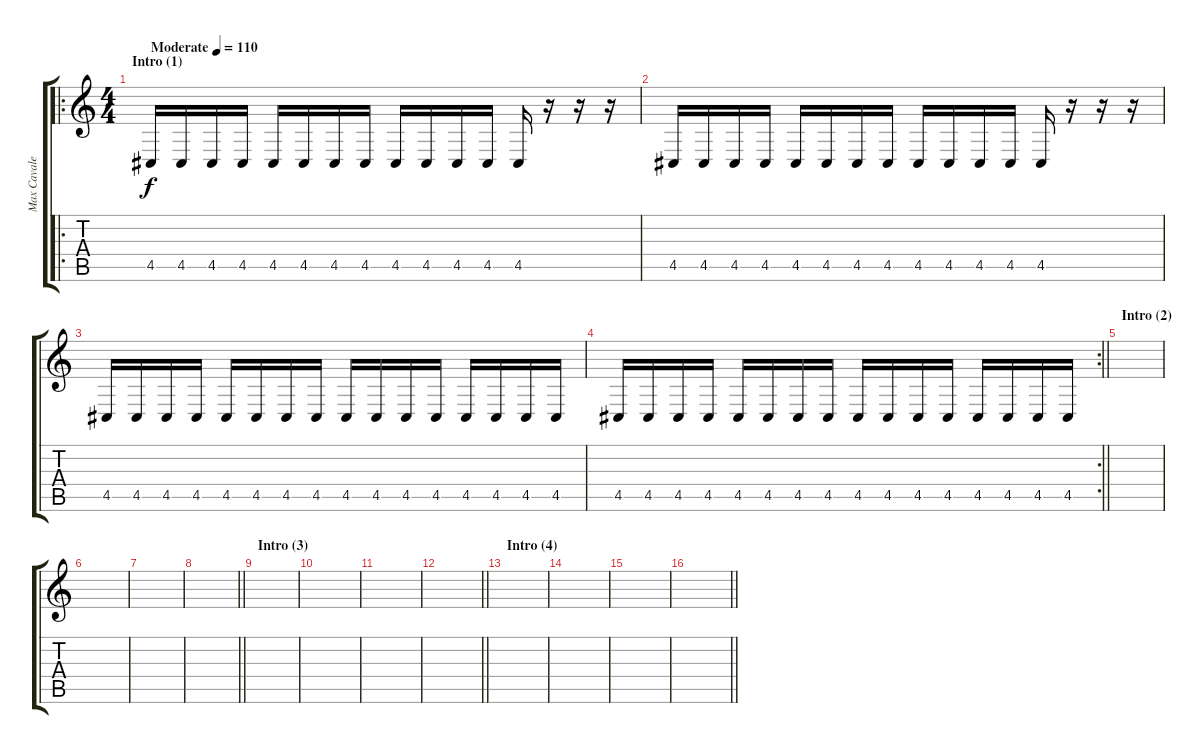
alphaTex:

\track ("Max Cavalera" "Max Cavale") {instrument lead1square}
\staff {score tabs}
\tuning (E4 B3 G3 D3 A2 D2) {hide}
\ro
\ts (4 4)
\section ("" "Intro (1)")
\tempo (110 "Moderate")
\clef g2
\ks c
4.5.16{dy f instrument lead1square} 4.5.16 4.5.16 4.5.16 4.5.16 4.5.16 4.5.16 4.5.16 4.5.16 4.5.16 4.5.16 4.5.16 4.5.16 r.16 r.16 r.16 |
4.5.16 4.5.16 4.5.16 4.5.16 4.5.16 4.5.16 4.5.16 4.5.16 4.5.16 4.5.16 4.5.16 4.5.16 4.5.16 r.16 r.16 r.16 |
4.5.16 4.5.16 4.5.16 4.5.16 4.5.16 4.5.16 4.5.16 4.5.16 4.5.16 4.5.16 4.5.16 4.5.16 4.5.16 4.5.16 4.5.16 4.5.16 |
\rc 2
\barLineRight lightlight
4.5.16 4.5.16 4.5.16 4.5.16 4.5.16 4.5.16 4.5.16 4.5.16 4.5.16 4.5.16 4.5.16 4.5.16 4.5.16 4.5.16 4.5.16 4.5.16 |
\section ("" "Intro (2)")
|
|
|
\barLineRight lightlight
|
\section ("" "Intro (3)")
|
|
|
\barLineRight lightlight
|
\section ("" "Intro (4)")
|
|
|
\barLineRight lightlight
